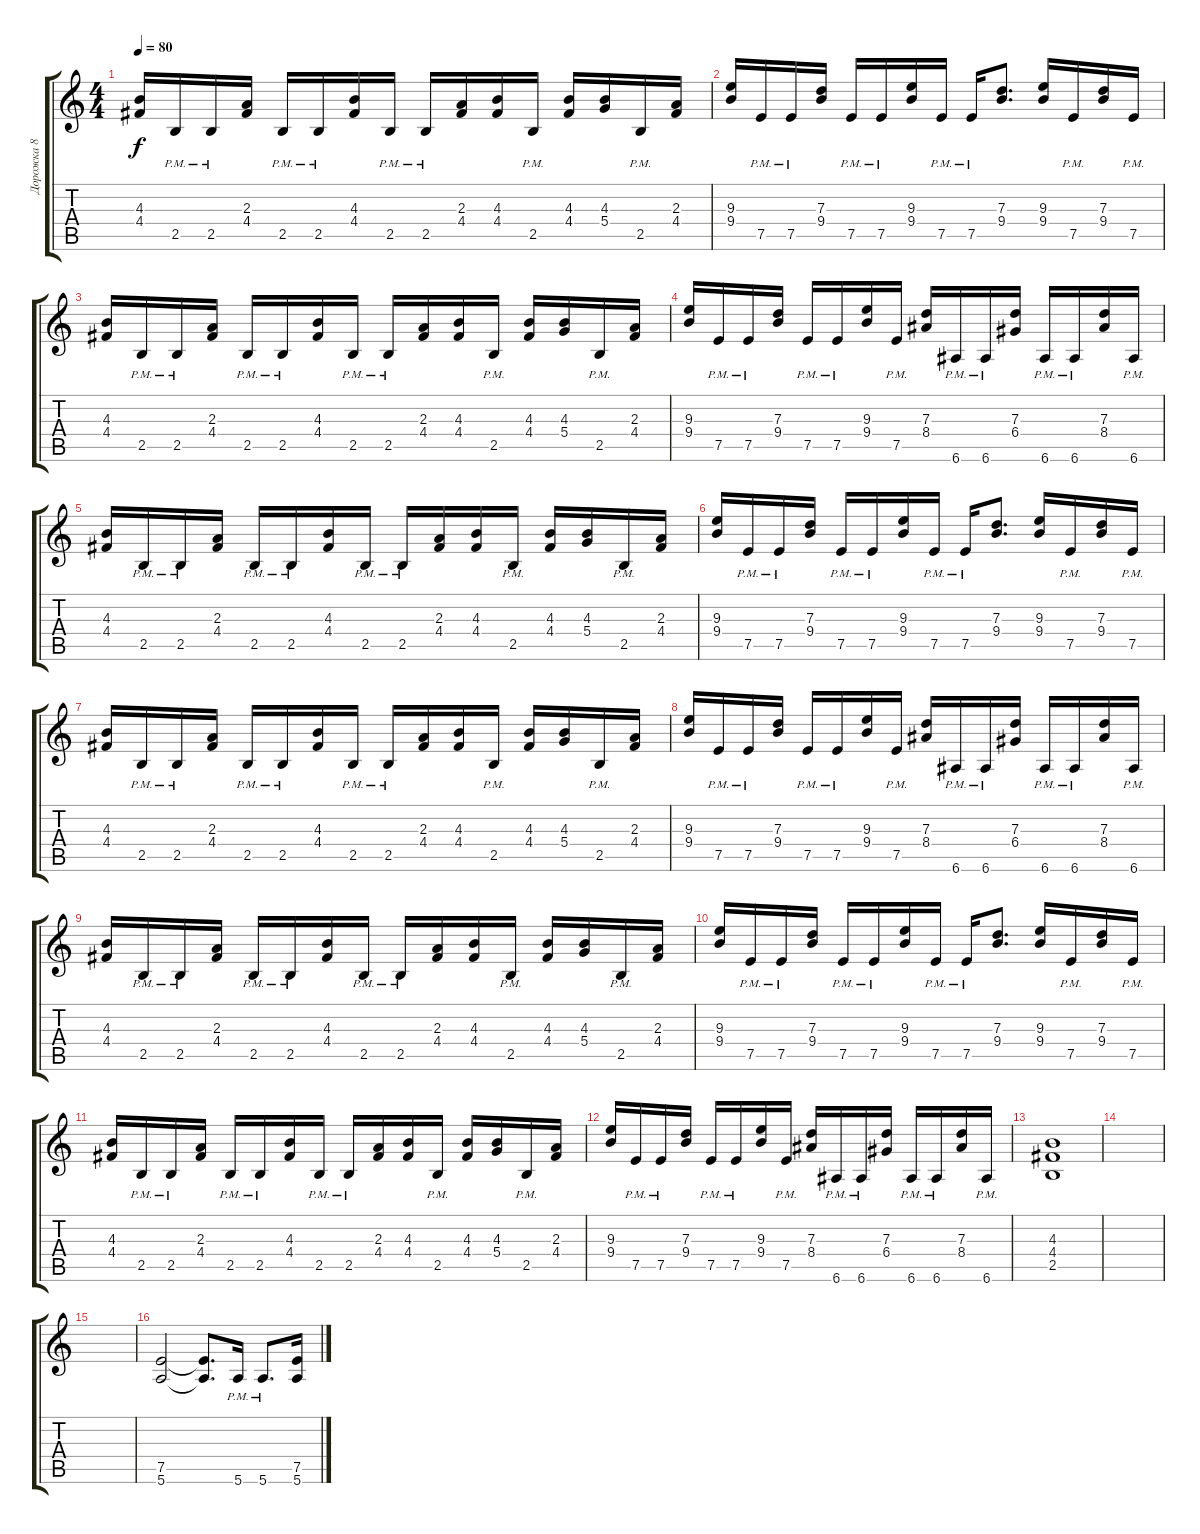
\track ("Дорожка 8" "Дорожка 8") {instrument overdrivenguitar}
\staff {score tabs}
\tuning (E4 B3 G3 D3 A2 E2) {hide}
\ts (4 4)
\tempo 80
\clef g2
\ks c
(4.3 4.4).16{dy f} 2.5{pm}.16 2.5{pm}.16 (2.3 4.4).16 2.5{pm}.16 2.5{pm}.16 (4.3 4.4).16 2.5{pm}.16 2.5{pm}.16 (2.3 4.4).16 (4.3 4.4).16 2.5{pm}.16 (4.3 4.4).16 (4.3 5.4).16 2.5{pm}.16 (2.3 4.4).16 |
(9.3 9.4).16 7.5{pm}.16 7.5{pm}.16 (7.3 9.4).16 7.5{pm}.16 7.5{pm}.16 (9.3 9.4).16 7.5{pm}.16 7.5{pm}.16 (7.3 9.4).8{d} (9.3 9.4).16 7.5{pm}.16 (7.3 9.4).16 7.5{pm}.16 |
(4.3 4.4).16 2.5{pm}.16 2.5{pm}.16 (2.3 4.4).16 2.5{pm}.16 2.5{pm}.16 (4.3 4.4).16 2.5{pm}.16 2.5{pm}.16 (2.3 4.4).16 (4.3 4.4).16 2.5{pm}.16 (4.3 4.4).16 (4.3 5.4).16 2.5{pm}.16 (2.3 4.4).16 |
(9.3 9.4).16 7.5{pm}.16 7.5{pm}.16 (7.3 9.4).16 7.5{pm}.16 7.5{pm}.16 (9.3 9.4).16 7.5{pm}.16 (7.3 8.4).16 6.6{pm}.16 6.6{pm}.16 (7.3 6.4).16 6.6{pm}.16 6.6{pm}.16 (7.3 8.4).16 6.6{pm}.16 |
(4.3 4.4).16 2.5{pm}.16 2.5{pm}.16 (2.3 4.4).16 2.5{pm}.16 2.5{pm}.16 (4.3 4.4).16 2.5{pm}.16 2.5{pm}.16 (2.3 4.4).16 (4.3 4.4).16 2.5{pm}.16 (4.3 4.4).16 (4.3 5.4).16 2.5{pm}.16 (2.3 4.4).16 |
(9.3 9.4).16 7.5{pm}.16 7.5{pm}.16 (7.3 9.4).16 7.5{pm}.16 7.5{pm}.16 (9.3 9.4).16 7.5{pm}.16 7.5{pm}.16 (7.3 9.4).8{d} (9.3 9.4).16 7.5{pm}.16 (7.3 9.4).16 7.5{pm}.16 |
(4.3 4.4).16 2.5{pm}.16 2.5{pm}.16 (2.3 4.4).16 2.5{pm}.16 2.5{pm}.16 (4.3 4.4).16 2.5{pm}.16 2.5{pm}.16 (2.3 4.4).16 (4.3 4.4).16 2.5{pm}.16 (4.3 4.4).16 (4.3 5.4).16 2.5{pm}.16 (2.3 4.4).16 |
(9.3 9.4).16 7.5{pm}.16 7.5{pm}.16 (7.3 9.4).16 7.5{pm}.16 7.5{pm}.16 (9.3 9.4).16 7.5{pm}.16 (7.3 8.4).16 6.6{pm}.16 6.6{pm}.16 (7.3 6.4).16 6.6{pm}.16 6.6{pm}.16 (7.3 8.4).16 6.6{pm}.16 |
(4.3 4.4).16 2.5{pm}.16 2.5{pm}.16 (2.3 4.4).16 2.5{pm}.16 2.5{pm}.16 (4.3 4.4).16 2.5{pm}.16 2.5{pm}.16 (2.3 4.4).16 (4.3 4.4).16 2.5{pm}.16 (4.3 4.4).16 (4.3 5.4).16 2.5{pm}.16 (2.3 4.4).16 |
(9.3 9.4).16 7.5{pm}.16 7.5{pm}.16 (7.3 9.4).16 7.5{pm}.16 7.5{pm}.16 (9.3 9.4).16 7.5{pm}.16 7.5{pm}.16 (7.3 9.4).8{d} (9.3 9.4).16 7.5{pm}.16 (7.3 9.4).16 7.5{pm}.16 |
(4.3 4.4).16 2.5{pm}.16 2.5{pm}.16 (2.3 4.4).16 2.5{pm}.16 2.5{pm}.16 (4.3 4.4).16 2.5{pm}.16 2.5{pm}.16 (2.3 4.4).16 (4.3 4.4).16 2.5{pm}.16 (4.3 4.4).16 (4.3 5.4).16 2.5{pm}.16 (2.3 4.4).16 |
(9.3 9.4).16 7.5{pm}.16 7.5{pm}.16 (7.3 9.4).16 7.5{pm}.16 7.5{pm}.16 (9.3 9.4).16 7.5{pm}.16 (7.3 8.4).16 6.6{pm}.16 6.6{pm}.16 (7.3 6.4).16 6.6{pm}.16 6.6{pm}.16 (7.3 8.4).16 6.6{pm}.16 |
(4.3 4.4 2.5).1 |
|
|
(7.5 5.6).2 (7.5{t} 5.6{t}).8{d} 5.6{pm}.16 5.6{pm}.8{d} (7.5 5.6).16
